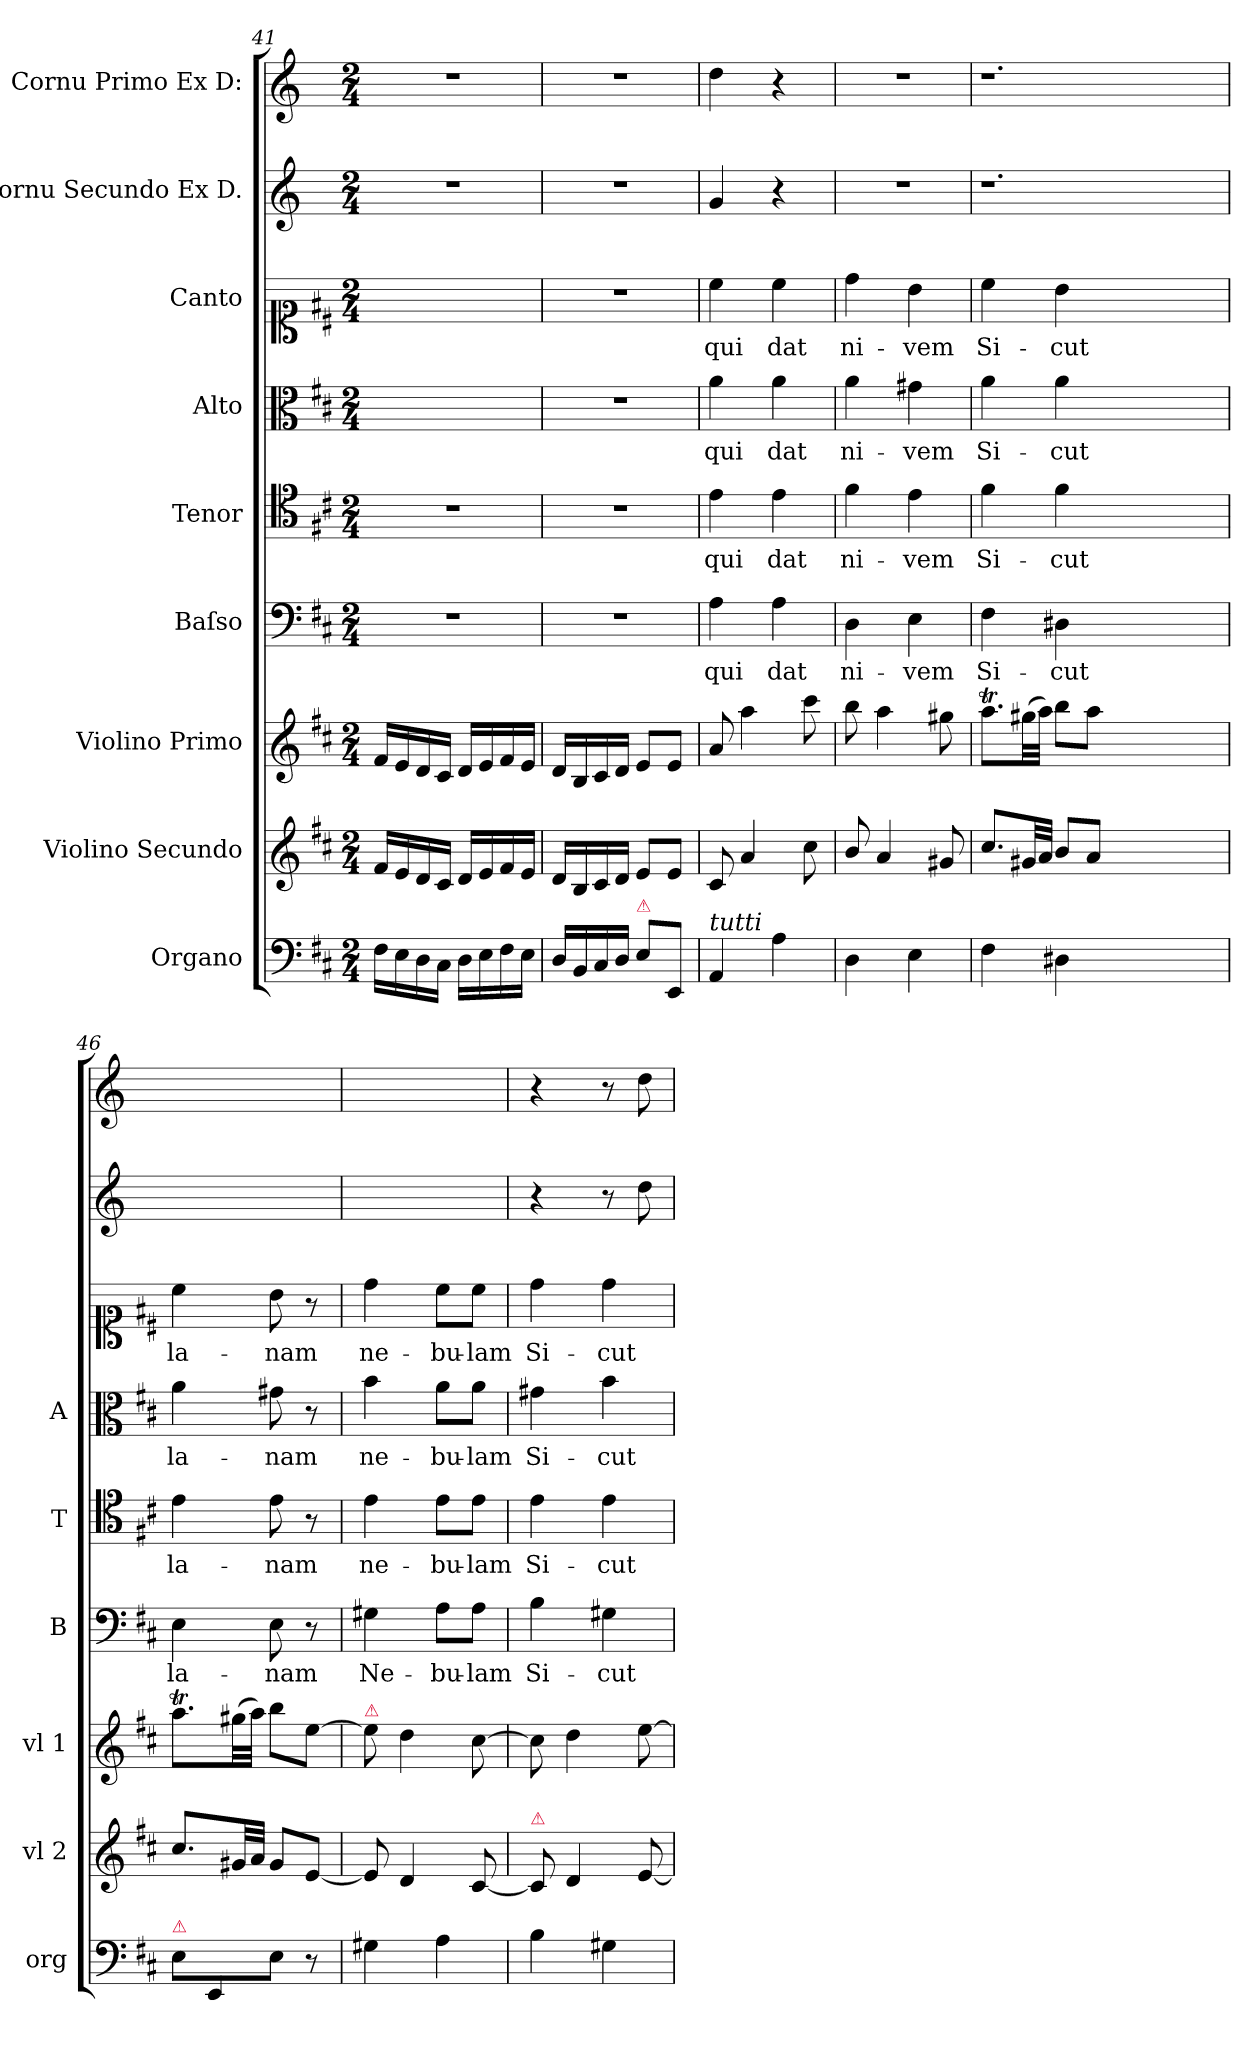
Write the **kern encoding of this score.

**kern	**kern	**dynam	**kern	**kern	**text	**kern	**text	**kern	**text	**kern	**text	**kern	**kern
*part9	*part8	*part8	*part7	*part6	*part6	*part5	*part5	*part4	*part4	*part3	*part3	*part2	*part1
*staff9	*staff8	*staff8	*staff7	*staff6	*staff6	*staff5	*staff5	*staff4	*staff4	*staff3	*staff3	*staff2	*staff1
*I"Organo	*I"Violino Secundo	*	*I"Violino Primo	*I"Baſso	*	*I"Tenor	*	*I"Alto	*	*I"Canto	*	*I"Cornu Secundo Ex D.	*I"Cornu Primo Ex D:
*I'org	*I'vl 2	*	*I'vl 1	*I'B	*	*I'T	*	*I'A	*	*	*	*	*
*clefF4	*clefG2	*	*clefG2	*clefF4	*	*clefC4	*	*clefC3	*	*clefC1	*	*clefG2	*clefG2
*	*	*	*	*	*	*	*	*	*	*	*	*ITrd6c10	*ITrd6c10
*k[f#c#]	*k[f#c#]	*	*k[f#c#]	*k[f#c#]	*	*k[f#c#]	*	*k[f#c#]	*	*k[f#c#]	*	*k[f#c#]	*k[f#c#]
*D:	*D:	*	*D:	*D:	*	*D:	*	*D:	*	*D:	*	*D:	*D:
*M2/4	*M2/4	*	*M2/4	*M2/4	*	*M2/4	*	*M2/4	*	*M2/4	*	*M2/4	*M2/4
=41	=41	=41	=41	=41	=41	=41	=41	=41	=41	=41	=41	=41	=41
16F#\LL	16f#/LL	.	16f#/LL	2r	.	2r	.	2ryy	.	2ryy	.	2r	2r
16E\	16e/	.	16e/	.	.	.	.	.	.	.	.	.	.
16D\	16d/	.	16d/	.	.	.	.	.	.	.	.	.	.
16C#\JJ	16c#/JJ	.	16c#/JJ	.	.	.	.	.	.	.	.	.	.
16D\LL	16d/LL	.	16d/LL	.	.	.	.	.	.	.	.	.	.
16E\	16e/	.	16e/	.	.	.	.	.	.	.	.	.	.
16F#\	16f#/	.	16f#/	.	.	.	.	.	.	.	.	.	.
16E\JJ	16e/JJ	.	16e/JJ	.	.	.	.	.	.	.	.	.	.
=42	=42	=42	=42	=42	=42	=42	=42	=42	=42	=42	=42	=42	=42
16D/LL	16d/LL	.	16d/LL	2r	.	2r	.	2r	.	2r	.	2r	2r
16BB/	16B/	.	16B/	.	.	.	.	.	.	.	.	.	.
16C#/	16c#/	.	16c#/	.	.	.	.	.	.	.	.	.	.
16D/JJ	16d/JJ	.	16d/JJ	.	.	.	.	.	.	.	.	.	.
!LO:TX:a:color=crimson:t=⚠	!	!	!	!	!	!	!	!	!	!	!	!	!
8E\L	8e/L	.	8e/L	.	.	.	.	.	.	.	.	.	.
8EE/J	8e/J	.	8e/J	.	.	.	.	.	.	.	.	.	.
=43	=43	=43	=43	=43	=43	=43	=43	=43	=43	=43	=43	=43	=43
!LO:TX:a:i:t=tutti	!	!	!	!	!	!	!	!	!	!	!	!	!
!	!	!LO:DY:a	!	!	!	!	!	!	!	!	!	!	!
4AA/	8c#/	for	8a/	4A\	qui	4e\	qui	4a\	qui	4cc#\	qui	4A/	4e\
.	4a/	.	4aa\	.	.	.	.	.	.	.	.	.	.
4A\	.	.	.	4A\	dat	4e\	dat	4a\	dat	4cc#\	dat	4r	4r
.	8cc#\	.	8ccc#\	.	.	.	.	.	.	.	.	.	.
=44	=44	=44	=44	=44	=44	=44	=44	=44	=44	=44	=44	=44	=44
4D\	8b/	.	8bb\	4D\	ni-	4f#\	ni-	4a\	ni-	4dd\	ni-	2r	2r
.	4a/	.	4aa\	.	.	.	.	.	.	.	.	.	.
4E\	.	.	.	4E\	-vem	4e\	-vem	4g#X\	-vem	4b\	-vem	.	.
.	8g#X/	.	8gg#X\	.	.	.	.	.	.	.	.	.	.
=45	=45	=45	=45	=45	=45	=45	=45	=45	=45	=45	=45	=45	=45
4F#\	8.cc#/L	.	8.aaT\L	4F#\	Si-	4f#\	Si-	4a\	Si-	4cc#\	Si-	1.r	1.r
.	32g#X/LL	.	(32gg#X\LL	.	.	.	.	.	.	.	.	.	.
.	32a/JJJ	.	32aa\JJJ)	.	.	.	.	.	.	.	.	.	.
4D#X\	8b/L	.	8bb\L	4D#X\	-cut	4f#\	-cut	4a\	-cut	4b\	-cut	.	.
.	8a/J	.	8aa\J	.	.	.	.	.	.	.	.	.	.
1ryy	1ryy	.	1ryy	1ryy	.	1ryy	.	1ryy	.	1ryy	.	.	.
=46	=46	=46	=46	=46	=46	=46	=46	=46	=46	=46	=46	=46	=46
!LO:TX:a:color=crimson:t=⚠	!	!	!	!	!	!	!	!	!	!	!	!	!
8E\L	8.cc#/L	.	8.aaT\L	4E\	la-	4e\	la-	4a\	la-	4cc#\	la-	2ryy	2ryy
8EE/	.	.	.	.	.	.	.	.	.	.	.	.	.
.	32g#X/LL	.	(32gg#X\LL	.	.	.	.	.	.	.	.	.	.
.	32a/JJJ	.	32aa\JJJ)	.	.	.	.	.	.	.	.	.	.
8E\J	8g#/L	.	8bb\L	8E\	-nam	8e\	-nam	8g#X\	-nam	8b\	-nam	.	.
8r	[8e/J	.	[8ee\J	8r	.	8r	.	8r	.	8r	.	.	.
=47	=47	=47	=47	=47	=47	=47	=47	=47	=47	=47	=47	=47	=47
!	!	!	!LO:TX:a:color=crimson:t=⚠	!	!	!	!	!	!	!	!	!	!
4G#X\	8e/]	.	8ee\]	4G#X\	Ne-	4e\	ne-	4b\	ne-	4dd\	ne-	2ryy	2ryy
.	4d/	.	4dd\	.	.	.	.	.	.	.	.	.	.
4A\	.	.	.	8A\L	-bu-	8e\L	-bu-	8a\L	-bu-	8cc#\L	-bu-	.	.
.	[8c#/	.	[8cc#\	8A\J	-lam	8e\J	-lam	8a\J	-lam	8cc#\J	-lam	.	.
=48	=48	=48	=48	=48	=48	=48	=48	=48	=48	=48	=48	=48	=48
!	!LO:TX:a:color=crimson:t=⚠	!	!	!	!	!	!	!	!	!	!	!	!
4B\	8c#/]	.	8cc#\]	4B\	Si-	4e\	Si-	4g#X\	Si-	4dd\	Si-	4r	4r
.	4d/	.	4dd\	.	.	.	.	.	.	.	.	.	.
4G#X\	.	.	.	4G#X\	-cut	4e\	-cut	4b\	-cut	4dd\	-cut	8r	8r
.	[8e/	.	[8ee\	.	.	.	.	.	.	.	.	8e\	8e\
=	=	=	=	=	=	=	=	=	=	=	=	=	=
*-	*-	*-	*-	*-	*-	*-	*-	*-	*-	*-	*-	*-	*-
